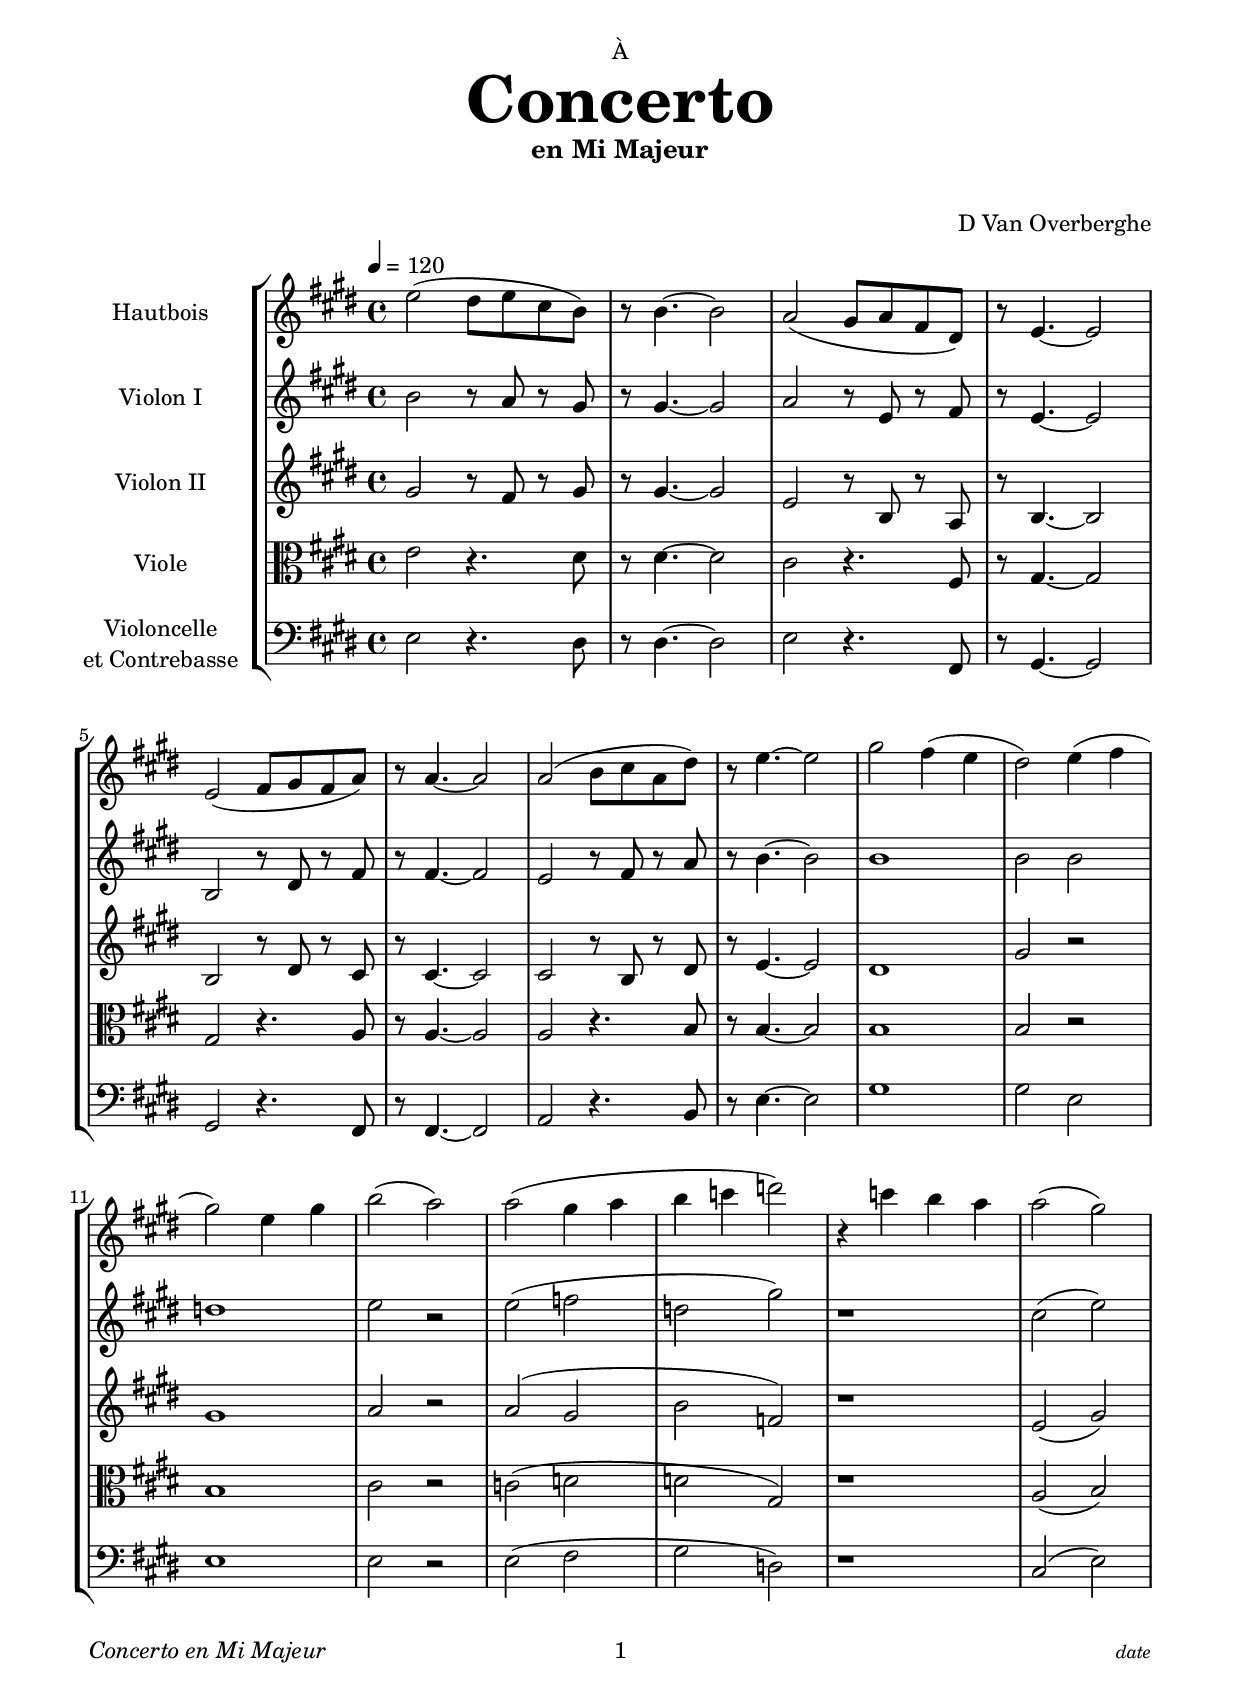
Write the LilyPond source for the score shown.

\version "2.18.2"
\include "articulate.ly"

\header {
	dedication = \markup { \char ##x00C0 "" }
	title = \markup { \vspace #2 \fontsize #5 \bold "Concerto" }
	subtitle = "en Mi Majeur"
	subsubtitle = \markup { \vspace #1 "" }
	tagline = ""
	composer = "D Van Overberghe"
}

\paper {
	top-margin = 20
	bottom-margin = 10
	left-margin = 15
	right-margin = 15
	
	system-system-spacing.basic-distance = #20
	
	print-page-number = ##t
	print-first-page-number = ##t
	oddHeaderMarkup = \markup \null
	evenHeaderMarkup = \markup \null
	oddFooterMarkup = \markup {
		\fill-line {
			\line { \italic { Concerto en Mi Majeur } }
			\center-column {
				\on-the-fly \print-page-number-check-first
				\fromproperty #'page:page-number-string
			}
			\line { \italic \tiny { date } }
		}
		\vspace #1.5
	}
	evenFooterMarkup = \oddFooterMarkup
}

oboe = \relative c''
{
	%\set Score.proportionalNotationDuration = #(ly:make-moment 1/8)
	%\override Score.SpacingSpanner.strict-note-spacing = ##t
	\clef treble
	\key e \major
	\time 4/4
	\tempo 4 = 120
	e2( dis8 e cis b) | r b4.~ b2 | a( gis8 a fis dis) | r e4.~ e2 | 
	e2( fis8 gis fis a) | r a4.~ a2 | a2( b8 cis a dis) | r e4.~ e2 | 
	gis fis4( e | dis2) e4( fis | gis2) e4 gis | b2( a) | 
	a2( gis4 a | b c d2) | r4 c b a | a2( gis) | 
}

fviolin = \relative c''
{
	\clef treble
	\key e \major
	\time 4/4
	b2 r8 a r gis | r gis4.~ gis2 | a2 r8 e r fis | r e4.~ e2 | 
	b2 r8 dis r fis | r fis4.~ fis2 | e2 r8 fis r a | r b4.~ b2 | 
	b1 | b2 b | d1 | e2 r | 
	e( f | d gis) | r1 | cis,2( e)
}

sviolin = \relative c''
{
	\clef treble
	\key e \major
	\time 4/4
	gis2 r8 fis r gis | r gis4.~ gis2 | e2 r8 b r a | r b4.~ b2 | 
	b2 r8 dis r cis | r cis4.~ cis2 | cis2 r8 b r dis | r e4.~ e2 |
	dis1 | gis2 r | gis1 | a2 r | 
	a( gis | b f) | r1 | e2( gis) | 
}

viola = \relative c'
{
	\clef alto
	\key e \major
	\time 4/4
	e2 r4. dis8 | r dis4.~ dis2 | cis2 r4. fis,8 | r gis4.~ gis2 | 
	gis2 r4. a8 | r a4.~ a2 | a2 r4. b8 | r b4.~ b2 | 
	b1 | b2 r | b1 | cis2 r2 | 
	c2( d | d gis,) | r1 | a2( b) | 
}

cello = \relative c
{
	\clef bass
	\key e \major
	\time 4/4
	e2 r4. dis8 | r dis4.~ dis2 | e2 r4. fis,8 | r gis4.~ gis2 | 
	gis2 r4. fis8 | r fis4.~ fis2 | a2 r4. b8 | r e4.~ e2 | 
	gis1 | gis2 e | e1 | e2 r | 
	e2( fis | gis d) | r1 cis2( e) | 
}

\score
{
	\new StaffGroup \with { \override StaffSymbol.ledger-line-thickness = #'(0.5 . 0.05) }
	<<
		\new Staff = "oboe" \with {
			instrumentName = #"Hautbois"
		}
		\oboe
		
		\new Staff = "fviolin" \with {
			instrumentName = #"Violon I"
		}
		\fviolin
		
		\new Staff = "sviolin" \with {
			instrumentName = #"Violon II"
		}
		\sviolin
		
		\new Staff = "viola" \with {
			instrumentName = #"Viole"
		}
		\viola
		
		\new Staff = "cello" \with {
			instrumentName = \markup {
			\center-column {
				"Violoncelle"
				\line { "et Contrebasse" }
				}
			}
		}
		\cello
		
	>>
	\layout {
		\context {
		\Score
		\override SpacingSpanner.base-shortest-duration = #(ly:make-moment 1/16)
		}
	}
}

\score
{
	\unfoldRepeats \articulate
	\new StaffGroup
	<<
		\new Staff = "oboe" \with {
			instrumentName = #"Hautbois"
			midiInstrument = "oboe"
		}
		\oboe
		
		\new Staff = "fviolin" \with {
			instrumentName = #"Violon I"
			midiInstrument = "violin"
		}
		\fviolin
		
		\new Staff = "sviolin" \with {
			instrumentName = #"Violon II"
			midiInstrument = "violin"
		}
		\sviolin
		
		\new Staff = "viola" \with {
			instrumentName = #"Viole"
			midiInstrument = "viola"
		}
		\viola
		
		\new Staff = "cello" \with {
			instrumentName = #"Violoncelle"
			midiInstrument = "cello"
		}
		\cello
		
		\new Staff = "doublebass" \with
		{
			instrumentName = #"Contrebasse"
			midiInstrument = "Contrabass"
			\transposition c
		}
		\cello %becuase cello and db parts are the same (8vb)
	>>
	\midi { }
}


\paper
{
	top-margin = 10
	indent = 3\cm
}